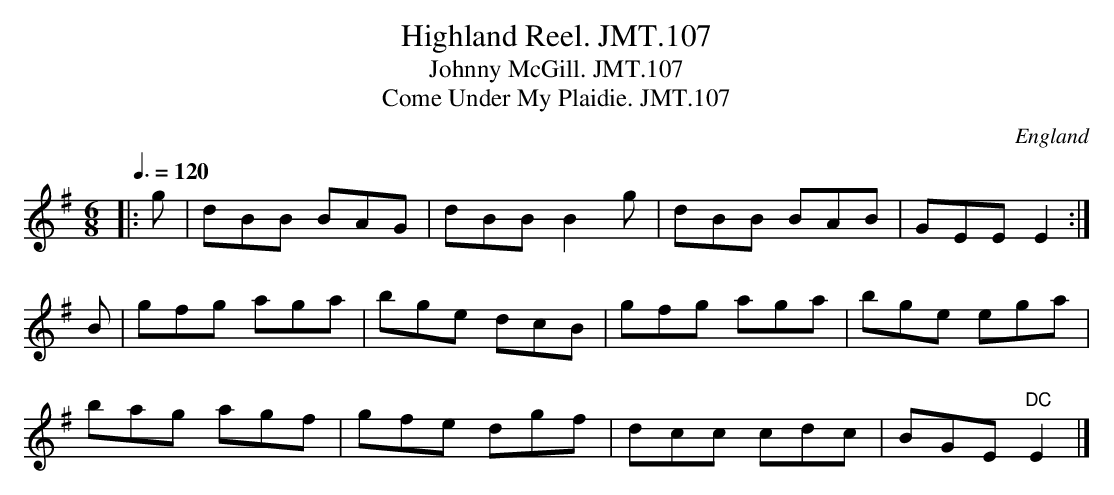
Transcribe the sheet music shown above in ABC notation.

X:1
T:Highland Reel. JMT.107
T:Johnny McGill. JMT.107
T:Come Under My Plaidie. JMT.107
M:6/8
L:1/8
Q:3/8=120
O:England
K:G major
|:g|dBB BAG|dBBB2g|dBB BAB|GEEE2:|!
B|gfg aga|bge dcB|gfg aga|bge ega|!
bag agf|gfe dgf|dcc cdc|BGE"DC"E2|]
